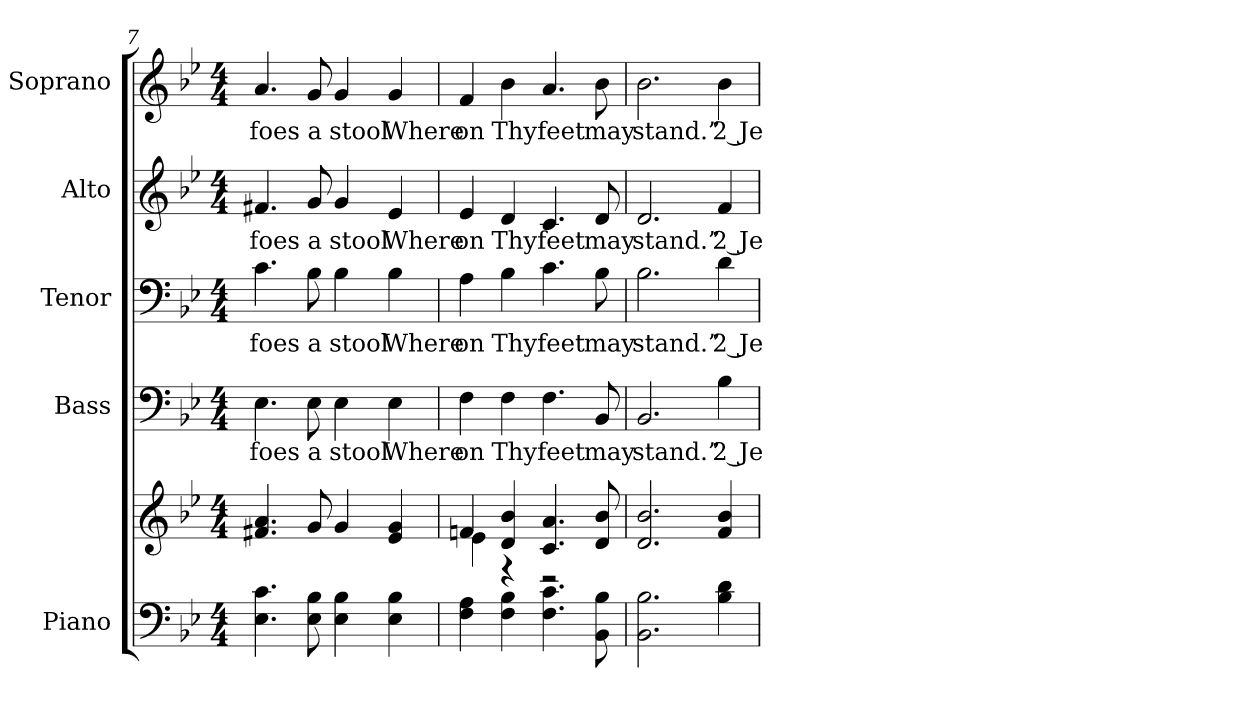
**kern	**kern	**kern	**text	**kern	**text	**kern	**text	**kern	**text
*part5	*part5	*part4	*part4	*part3	*part3	*part2	*part2	*part1	*part1
*staff6	*staff5	*staff4	*staff4	*staff3	*staff3	*staff2	*staff2	*staff1	*staff1
*I"Piano	*	*I"Bass	*	*I"Tenor	*	*I"Alto	*	*I"Soprano	*
*I'Pno.	*	*I'B.	*	*I'T.	*	*I'A.	*	*I'S.	*
*clefF4	*clefG2	*clefF4	*	*clefF4	*	*clefG2	*	*clefG2	*
*k[b-e-]	*k[b-e-]	*k[b-e-]	*	*k[b-e-]	*	*k[b-e-]	*	*k[b-e-]	*
*B-:	*B-:	*B-:	*	*B-:	*	*B-:	*	*B-:	*
*M4/4	*M4/4	*M4/4	*	*M4/4	*	*M4/4	*	*M4/4	*
=7	=7	=7	=7	=7	=7	=7	=7	=7	=7
!	!	!	!LO:LY:b:color=#000000	!	!	!	!	!	!
!	!	!	!	!	!LO:LY:b:color=#000000	!	!	!	!
!	!	!	!	!	!	!	!LO:LY:b:color=#000000	!	!
!	!	!	!	!	!	!	!	!	!LO:LY:b:color=#000000
4.E-i\ 4.ci	4.f#Xi/ 4.ai	4.E-i\	foes	4.ci\	foes	4.f#Xi/	foes	4.ai/	foes
!	!	!	!LO:LY:b:color=#000000	!	!	!	!	!	!
!	!	!	!	!	!LO:LY:b:color=#000000	!	!	!	!
!	!	!	!	!	!	!	!LO:LY:b:color=#000000	!	!
!	!	!	!	!	!	!	!	!	!LO:LY:b:color=#000000
8E-i\ 8B-i	8gi/	8E-i\	a	8B-i\	a	8gi/	a	8gi/	a
!	!	!	!LO:LY:b:color=#000000	!	!	!	!	!	!
!	!	!	!	!	!LO:LY:b:color=#000000	!	!	!	!
!	!	!	!	!	!	!	!LO:LY:b:color=#000000	!	!
!	!	!	!	!	!	!	!	!	!LO:LY:b:color=#000000
4E-i\ 4B-i	4gi/	4E-i\	stool	4B-i\	stool	4gi/	stool	4gi/	stool
!	!	!	!LO:LY:b:color=#000000	!	!	!	!	!	!
!	!	!	!	!	!LO:LY:b:color=#000000	!	!	!	!
!	!	!	!	!	!	!	!LO:LY:b:color=#000000	!	!
!	!	!	!	!	!	!	!	!	!LO:LY:b:color=#000000
4E-i\ 4B-i	4e-i/ 4gi	4E-i\	Where	4B-i\	Where	4e-i/	Where	4gi/	Where
=8	=8	=8	=8	=8	=8	=8	=8	=8	=8
*	*^	*	*	*	*	*	*	*	*
!	!	!	!	!LO:LY:b:color=#000000	!	!	!	!	!	!
!	!	!	!	!	!	!LO:LY:b:color=#000000	!	!	!	!
!	!	!	!	!	!	!	!	!LO:LY:b:color=#000000	!	!
!	!	!	!	!	!	!	!	!	!	!LO:LY:b:color=#000000
4Fi\ 4Ai	4fni/	4e-i\	4Fi\	on	4Ai\	on	4e-i/	on	4fi/	on
!	!	!	!	!LO:LY:b:color=#000000	!	!	!	!	!	!
!	!	!	!	!	!	!LO:LY:b:color=#000000	!	!	!	!
!	!	!	!	!	!	!	!	!LO:LY:b:color=#000000	!	!
!	!	!	!	!	!	!	!	!	!	!LO:LY:b:color=#000000
4Fi\ 4B-i	4di/ 4b-i	4r	4Fi\	Thy	4B-i\	Thy	4di/	Thy	4b-i\	Thy
!	!	!	!	!LO:LY:b:color=#000000	!	!	!	!	!	!
!	!	!	!	!	!	!LO:LY:b:color=#000000	!	!	!	!
!	!	!	!	!	!	!	!	!LO:LY:b:color=#000000	!	!
!	!	!	!	!	!	!	!	!	!	!LO:LY:b:color=#000000
4.Fi\ 4.ci	4.ci/ 4.ai	2r	4.Fi\	feet	4.ci\	feet	4.ci/	feet	4.ai/	feet
!	!	!	!	!LO:LY:b:color=#000000	!	!	!	!	!	!
!	!	!	!	!	!	!LO:LY:b:color=#000000	!	!	!	!
!	!	!	!	!	!	!	!	!LO:LY:b:color=#000000	!	!
!	!	!	!	!	!	!	!	!	!	!LO:LY:b:color=#000000
8BB-i\ 8B-i	8di/ 8b-i	.	8BB-i/	may	8B-i\	may	8di/	may	8b-i\	may
*	*v	*v	*	*	*	*	*	*	*	*
!!LO:PB:g=z
=9	=9	=9	=9	=9	=9	=9	=9	=9	=9
!	!	!	!LO:LY:b:color=#000000	!	!	!	!	!	!
!	!	!	!	!	!LO:LY:b:color=#000000	!	!	!	!
!	!	!	!	!	!	!	!LO:LY:b:color=#000000	!	!
!	!	!	!	!	!	!	!	!	!LO:LY:b:color=#000000
2.BB-i\ 2.B-i	2.di/ 2.b-i	2.BB-i/	stand.”	2.B-i\	stand.”	2.di/	stand.”	2.b-i\	stand.”
!	!	!	!LO:LY:b:color=#000000	!	!	!	!	!	!
!	!	!	!	!	!LO:LY:b:color=#000000	!	!	!	!
!	!	!	!	!	!	!	!LO:LY:b:color=#000000	!	!
!	!	!	!	!	!	!	!	!	!LO:LY:b:color=#000000
4B-i\ 4di	4fi/ 4b-i	4B-i\	2 Je-	4di\	2 Je-	4fi/	2 Je-	4b-i\	2 Je-
=	=	=	=	=	=	=	=	=	=
*-	*-	*-	*-	*-	*-	*-	*-	*-	*-
